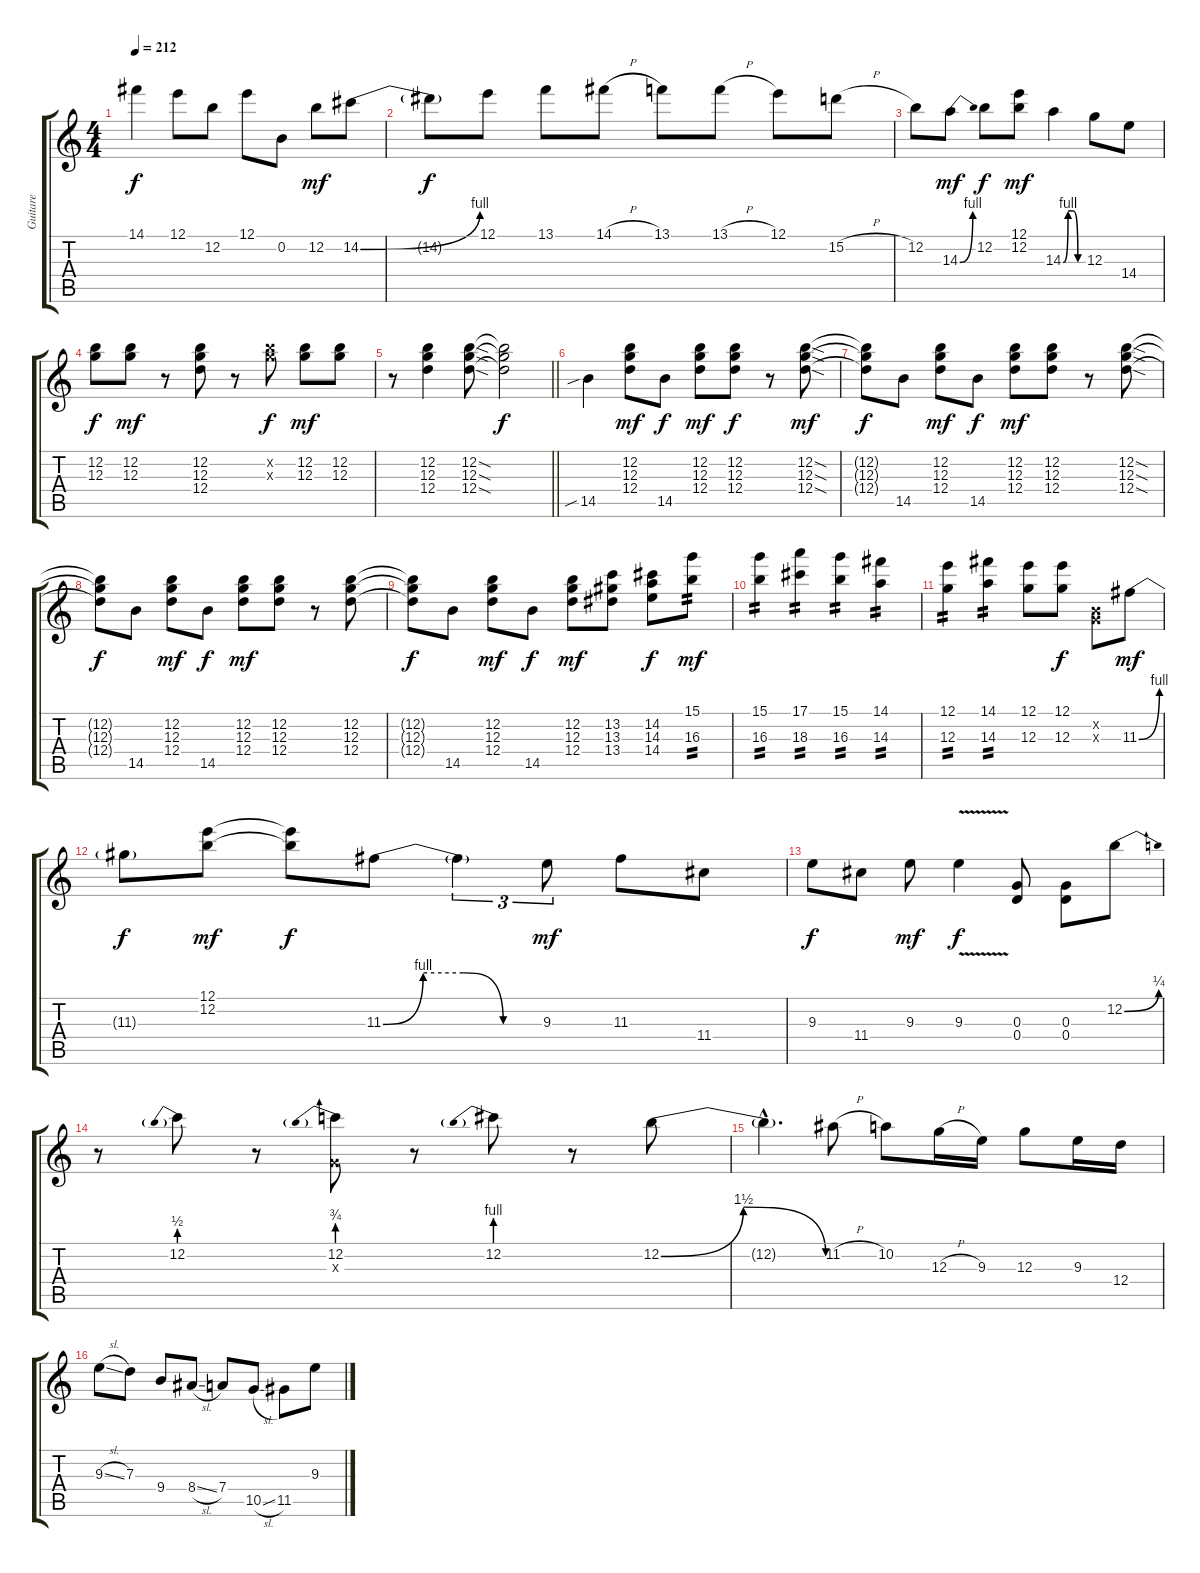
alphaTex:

\track ("Guitare" "Guitare") {instrument overdrivenguitar}
\staff {score tabs}
\tuning (E4 B3 G3 D3 A2 E2) {hide}
\ts (4 4)
\tempo 212
\clef g2
\ks c
14.1{t}.4{dy f} 12.1.8 12.2.8 12.1.8 0.2.8 12.2.8{dy mf} 14.2{be (bend 0 0 60 4)}.8 |
14.2{t}.8{dy f} 12.1.8 13.1.8 14.1{h}.8 13.1.8 13.1{h}.8 12.1.8 15.2{h}.8 |
12.2.8 14.3{be (bend 0 0 60 4)}.8{dy mf} 12.2.8{dy f} (12.1 12.2).8{dy mf} 14.3{be (custom 0 0 15 4 30 4 45 0 60 0)}.4 12.3.8 14.4.8 |
(12.2 12.3).8{dy f} (12.2 12.3).8{dy mf} r.8 (12.2 12.3 12.4).8 r.8 (12.2{x} 12.3{x}).8{dy f} (12.2 12.3).8{dy mf} (12.2 12.3).8 |
\barLineRight lightlight
r.8 (12.2 12.3 12.4).4 (12.2{sod} 12.3{sod} 12.4{sod}).8 (12.2{t} 12.3{t} 12.4{t}).2{dy f} |
14.5{sib}.4 (12.2 12.3 12.4).8{dy mf} 14.5.8{dy f} (12.2 12.3 12.4).8{dy mf} (12.2 12.3 12.4).8{dy f} r.8 (12.2{sod} 12.3{sod} 12.4{sod}).8{dy mf} |
(12.2{t} 12.3{t} 12.4{t}).8{dy f} 14.5.8 (12.2 12.3 12.4).8{dy mf} 14.5.8{dy f} (12.2 12.3 12.4).8{dy mf} (12.2 12.3 12.4).8 r.8 (12.2{sod} 12.3{sod} 12.4{sod}).8 |
(12.2{t} 12.3{t} 12.4{t}).8{dy f} 14.5.8 (12.2 12.3 12.4).8{dy mf} 14.5.8{dy f} (12.2 12.3 12.4).8{dy mf} (12.2 12.3 12.4).8 r.8 (12.2 12.3 12.4).8 |
(12.2{t} 12.3{t} 12.4{t}).8{dy f} 14.5.8 (12.2 12.3 12.4).8{dy mf} 14.5.8{dy f} (12.2 12.3 12.4).8{dy mf} (13.2 13.3 13.4).8 (14.2 14.3 14.4).8{dy f} (15.1 16.3).8{tp 2 dy mf} |
(15.1 16.3).4{tp 2} (17.1 18.3).4{tp 2} (15.1 16.3).4{tp 2} (14.1 14.3).4{tp 2} |
(12.1 12.3).4{tp 2} (14.1 14.3).4{tp 2} (12.1 12.3).8 (12.1 12.3).8{dy f} (0.2{x} 0.3{x}).8 11.3{be (bend 0 0 60 4)}.8{dy mf} |
11.3{t}.8{dy f} (12.1 12.2).8{dy mf} (12.1{t} 12.2{t}).8{dy f} 11.3{be (custom 0 0 15 4 30 4 45 0 60 0)}.8 11.3{t}.4{tu (3 2)} 9.3.8{tu (3 2) dy mf} 11.3.8 11.4.8 |
9.3.8{dy f} 11.4.8 9.3.8{dy mf} 9.3{v}.4{dy f} (0.3 0.4).8 (0.3 0.4).8 12.2{be (bend 0 0 60 1)}.8 |
r.8 12.2{be (prebend 0 2 60 2)}.8 r.8 (12.2{be (prebend 0 3 60 3)} 0.3{x}).8 r.8 12.2{be (prebend 0 4 60 4)}.8 r.8 12.2{be (bendrelease 0 0 15 6 15 6 60 0)}.8 |
12.2{hac t}.4{d} 11.2{h}.8 10.2.8 12.3{h}.16 9.3.16 12.3.8 9.3.16 12.4.16 |
9.3{sl}.8 7.3.8 9.4.8 8.4{sl}.8 7.4.8 10.5{sl}.8 11.5.8 9.3.8
